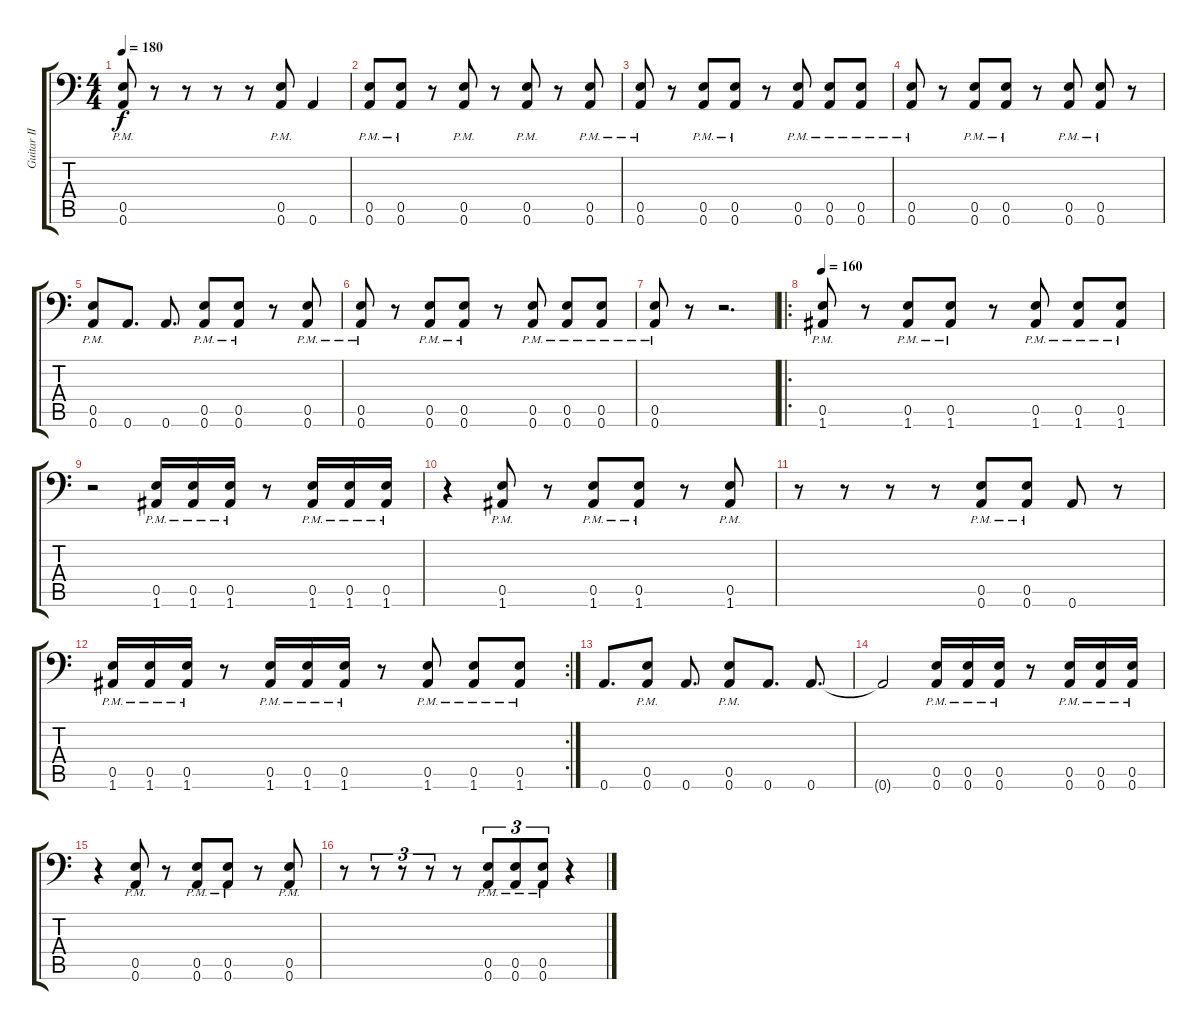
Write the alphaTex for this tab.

\track ("Guitar II" "Guitar II") {instrument overdrivenguitar}
\staff {score tabs}
\tuning (B3 Gb3 D3 A2 E2 A1) {hide}
\ts (4 4)
\tempo 180
\clef f4
\ks c
(0.5{pm} 0.6{pm}).8{dy f} r.8 r.8 r.8 r.8 (0.5{pm} 0.6{pm}).8 0.6.4 |
(0.5{pm} 0.6{pm}).8 (0.5{pm} 0.6{pm}).8 r.8 (0.5{pm} 0.6{pm}).8 r.8 (0.5{pm} 0.6{pm}).8 r.8 (0.5{pm} 0.6{pm}).8 |
(0.5{pm} 0.6{pm}).8 r.8 (0.5{pm} 0.6{pm}).8 (0.5{pm} 0.6{pm}).8 r.8 (0.5{pm} 0.6{pm}).8 (0.5{pm} 0.6{pm}).8 (0.5{pm} 0.6{pm}).8 |
(0.5{pm} 0.6{pm}).8 r.8 (0.5{pm} 0.6{pm}).8 (0.5{pm} 0.6{pm}).8 r.8 (0.5{pm} 0.6{pm}).8 (0.5{pm} 0.6{pm}).8 r.8 |
(0.5{pm} 0.6{pm}).8 0.6.8{d} 0.6.8{d} (0.5{pm} 0.6{pm}).8 (0.5{pm} 0.6{pm}).8 r.8 (0.5{pm} 0.6{pm}).8 |
(0.5{pm} 0.6{pm}).8 r.8 (0.5{pm} 0.6{pm}).8 (0.5{pm} 0.6{pm}).8 r.8 (0.5{pm} 0.6{pm}).8 (0.5{pm} 0.6{pm}).8 (0.5{pm} 0.6{pm}).8 |
(0.5{pm} 0.6{pm}).8 r.8 r.2{d} |
\ro
\tempo 160
(0.5{pm} 1.6{pm}).8 r.8 (0.5{pm} 1.6{pm}).8 (0.5{pm} 1.6{pm}).8 r.8 (0.5{pm} 1.6{pm}).8 (0.5{pm} 1.6{pm}).8 (0.5{pm} 1.6{pm}).8 |
r.2 (0.5{pm} 1.6{pm}).16 (0.5{pm} 1.6{pm}).16 (0.5{pm} 1.6{pm}).16 r.8 (0.5{pm} 1.6{pm}).16 (0.5{pm} 1.6{pm}).16 (0.5{pm} 1.6{pm}).16 |
r.4 (0.5{pm} 1.6{pm}).8 r.8 (0.5{pm} 1.6{pm}).8 (0.5{pm} 1.6{pm}).8 r.8 (0.5{pm} 1.6{pm}).8 |
r.8 r.8 r.8 r.8 (0.5{pm} 0.6{pm}).8 (0.5{pm} 0.6{pm}).8 0.6.8 r.8 |
\rc 2
(0.5{pm} 1.6{pm}).16 (0.5{pm} 1.6{pm}).16 (0.5{pm} 1.6{pm}).16 r.8 (0.5{pm} 1.6{pm}).16 (0.5{pm} 1.6{pm}).16 (0.5{pm} 1.6{pm}).16 r.8 (0.5{pm} 1.6{pm}).8 (0.5{pm} 1.6{pm}).8 (0.5{pm} 1.6{pm}).8 |
0.6.8{d} (0.5{pm} 0.6{pm}).8 0.6.8{d} (0.5{pm} 0.6{pm}).8 0.6.8{d} 0.6.8{d} |
0.6{t}.2 (0.5{pm} 0.6{pm}).16 (0.5{pm} 0.6{pm}).16 (0.5{pm} 0.6{pm}).16 r.8 (0.5{pm} 0.6{pm}).16 (0.5{pm} 0.6{pm}).16 (0.5{pm} 0.6{pm}).16 |
r.4 (0.5{pm} 0.6{pm}).8 r.8 (0.5{pm} 0.6{pm}).8 (0.5{pm} 0.6{pm}).8 r.8 (0.5{pm} 0.6{pm}).8 |
r.8 r.8{tu (3 2)} r.8{tu (3 2)} r.8{tu (3 2)} r.8 (0.5{pm} 0.6{pm}).8{tu (3 2)} (0.5{pm} 0.6{pm}).8{tu (3 2)} (0.5{pm} 0.6{pm}).8{tu (3 2)} r.4
